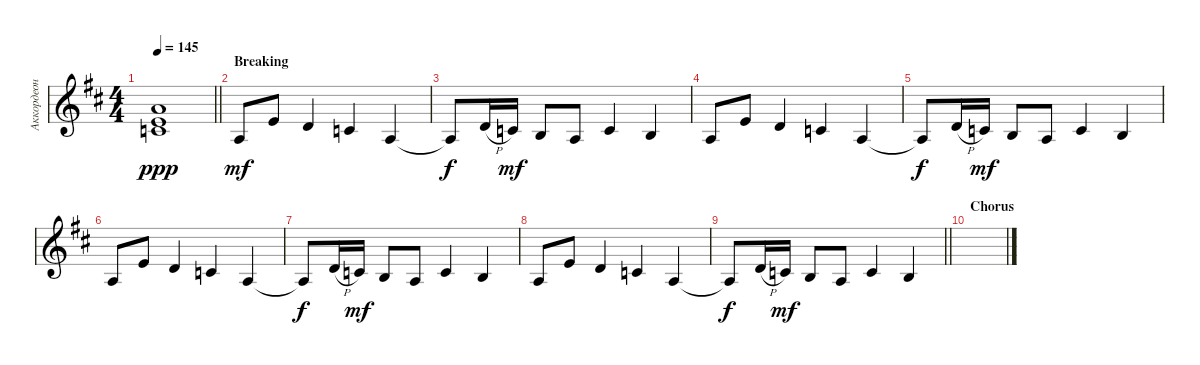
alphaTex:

\track ("Аккордеон" "Аккордеон") {instrument accordion}
\staff {score}
\tuning (E4 B3 G3 D3 A2 E2) {hide}
\ts (4 4)
\tempo 145
\clef g2
\barLineRight lightlight
\ks bminor
(5.1 5.2 5.3).1{dy ppp} |
\section ("" "Breaking")
2.3.8{dy mf} 5.2.8 3.2.4 5.3.4 2.3.4 |
2.3{t}.8{dy f} 7.3{h}.16 5.3.16{dy mf} 4.3.8 2.3.8 5.3.4 4.3.4 |
2.3.8 5.2.8 3.2.4 5.3.4 2.3.4 |
2.3{t}.8{dy f} 7.3{h}.16 5.3.16{dy mf} 4.3.8 2.3.8 5.3.4 4.3.4 |
2.3.8 5.2.8 3.2.4 5.3.4 2.3.4 |
2.3{t}.8{dy f} 7.3{h}.16 5.3.16{dy mf} 4.3.8 2.3.8 5.3.4 4.3.4 |
2.3.8 5.2.8 3.2.4 5.3.4 2.3.4 |
\barLineRight lightlight
2.3{t}.8{dy f} 7.3{h}.16 5.3.16{dy mf} 4.3.8 2.3.8 5.3.4 4.3.4 |
\section ("" "Chorus")
